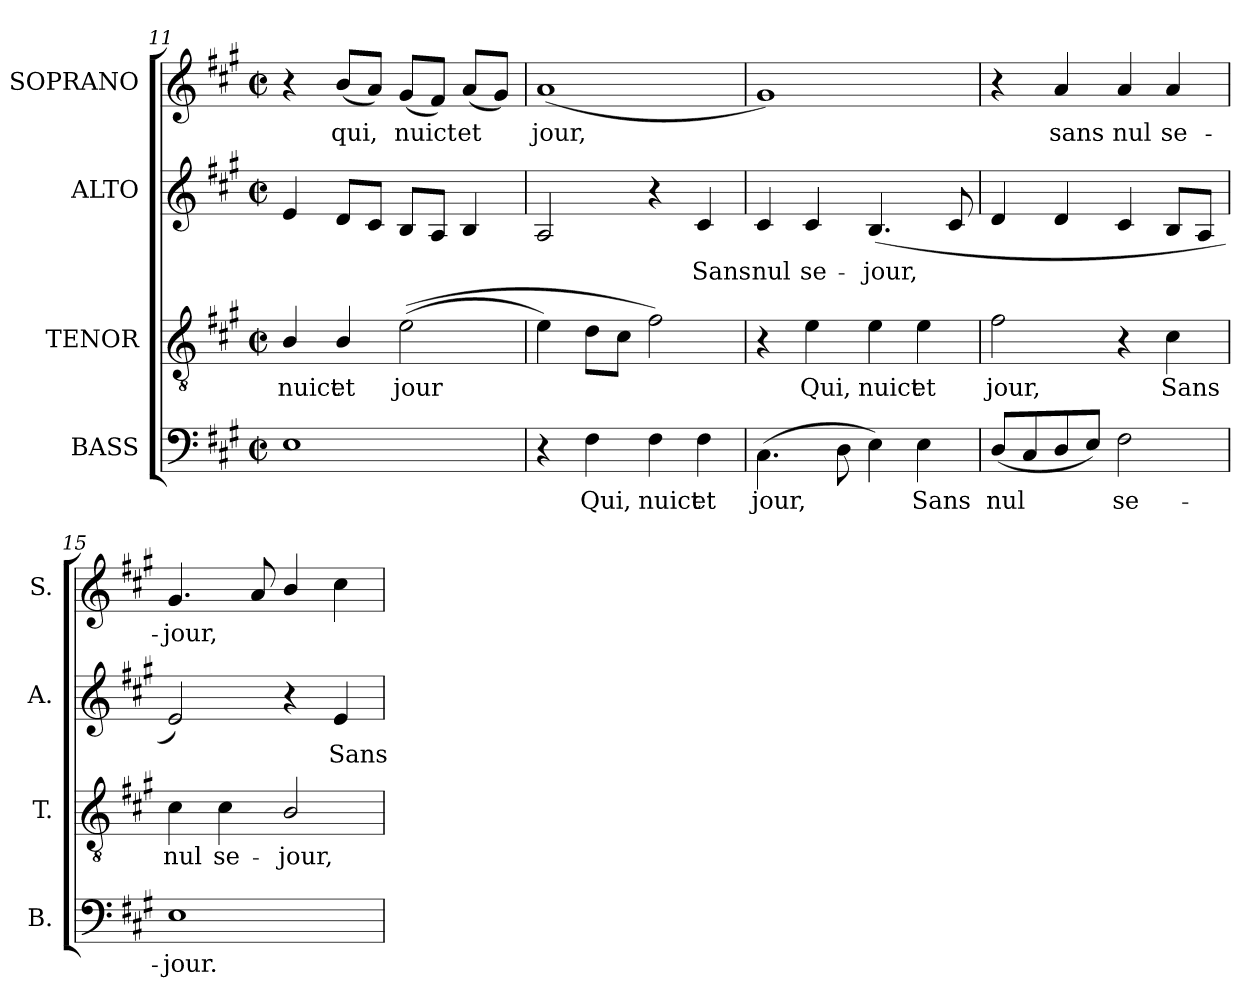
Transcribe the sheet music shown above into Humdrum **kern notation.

**kern	**text	**kern	**text	**kern	**text	**kern	**text
*part4	*part4	*part3	*part3	*part2	*part2	*part1	*part1
*staff4	*staff4	*staff3	*staff3	*staff2	*staff2	*staff1	*staff1
*I"BASS	*	*I"TENOR	*	*I"ALTO	*	*I"SOPRANO	*
*I'B.	*	*I'T.	*	*I'A.	*	*I'S.	*
*clefF4	*	*clefGv2	*	*clefG2	*	*clefG2	*
*	*	*ITrd7c12	*	*	*	*	*
*k[f#c#g#]	*	*k[f#c#g#]	*	*k[f#c#g#]	*	*k[f#c#g#]	*
*f#:	*	*f#:	*	*f#:	*	*f#:	*
*M2/2	*	*M2/2	*	*M2/2	*	*M2/2	*
*met(c|)	*	*met(c|)	*	*met(c|)	*	*met(c|)	*
=11	=11	=11	=11	=11	=11	=11	=11
!	!	!	!LO:LY:b:color=#000000	!	!	!	!
1Ei	.	4BBi/	nuict	4ei/	.	4r	.
!	!	!	!LO:LY:b:color=#000000	!	!	!	!
!	!	!	!	!	!	!	!LO:LY:b:color=#000000
.	.	4BBi/	et	8di/L	.	(8bi/L	qui,
.	.	.	.	8c#i/J	.	8ai/J)	.
!	!	!	!LO:LY:b:color=#000000	!	!	!	!
!	!	!	!	!	!	!	!LO:LY:b:color=#000000
.	.	((2Ei\	jour	8Bi/L	.	(8g#i/L	nuict
.	.	.	.	8Ai/J	.	8f#i/J)	.
!	!	!	!	!	!	!	!LO:LY:b:color=#000000
.	.	.	.	4Bi/	.	(8ai/L	et
.	.	.	.	.	.	8g#i/J)	.
=12	=12	=12	=12	=12	=12	=12	=12
!	!	!	!	!	!	!	!LO:LY:b:color=#000000
4r	.	4Ei\)	.	2Ai/	.	(1ai	jour,
!	!LO:LY:b:color=#000000	!	!	!	!	!	!
4F#i\	Qui,	8Di\L	.	.	.	.	.
.	.	8C#i\J	.	.	.	.	.
!	!LO:LY:b:color=#000000	!	!	!	!	!	!
4F#i\	nuict	2F#i\)	.	4r	.	.	.
!	!LO:LY:b:color=#000000	!	!	!	!	!	!
!	!	!	!	!	!LO:LY:b:color=#000000	!	!
4F#i\	et	.	.	4c#i/	Sans	.	.
!!LO:PB:g=z
=13	=13	=13	=13	=13	=13	=13	=13
!	!LO:LY:b:color=#000000	!	!	!	!	!	!
!	!	!	!	!	!LO:LY:b:color=#000000	!	!
(4.C#i\	jour,	4r	.	4c#i/	nul	1g#i)	.
!	!	!	!LO:LY:b:color=#000000	!	!	!	!
!	!	!	!	!	!LO:LY:b:color=#000000	!	!
.	.	4Ei\	Qui,	4c#i/	se-	.	.
8Di\	.	.	.	.	.	.	.
!	!	!	!LO:LY:b:color=#000000	!	!	!	!
!	!	!	!	!	!LO:LY:b:color=#000000	!	!
4Ei\)	.	4Ei\	nuict	(4.Bi/	-jour,	.	.
!	!LO:LY:b:color=#000000	!	!	!	!	!	!
!	!	!	!LO:LY:b:color=#000000	!	!	!	!
4Ei\	Sans	4Ei\	et	.	.	.	.
.	.	.	.	8c#i/	.	.	.
=14	=14	=14	=14	=14	=14	=14	=14
!	!LO:LY:b:color=#000000	!	!	!	!	!	!
!	!	!	!LO:LY:b:color=#000000	!	!	!	!
(8Di/L	nul	2F#i\	jour,	4di/	.	4r	.
8C#i/	.	.	.	.	.	.	.
!	!	!	!	!	!	!	!LO:LY:b:color=#000000
8Di/	.	.	.	4di/	.	4ai/	sans
8Ei/J)	.	.	.	.	.	.	.
!	!LO:LY:b:color=#000000	!	!	!	!	!	!
!	!	!	!	!	!	!	!LO:LY:b:color=#000000
2F#i\	se-	4r	.	4c#i/	.	4ai/	nul
!	!	!	!LO:LY:b:color=#000000	!	!	!	!
!	!	!	!	!	!	!	!LO:LY:b:color=#000000
.	.	4C#i\	Sans	8Bi/L	.	4ai/	se-
.	.	.	.	8Ai/J	.	.	.
=15	=15	=15	=15	=15	=15	=15	=15
!	!LO:LY:b:color=#000000	!	!	!	!	!	!
!	!	!	!LO:LY:b:color=#000000	!	!	!	!
!	!	!	!	!	!	!	!LO:LY:b:color=#000000
1Ei	-jour.	4C#i\	nul	2ei/)	.	4.g#i/	-jour,
!	!	!	!LO:LY:b:color=#000000	!	!	!	!
.	.	4C#i\	se-	.	.	.	.
.	.	.	.	.	.	8ai/	.
!	!	!	!LO:LY:b:color=#000000	!	!	!	!
.	.	2BBi/	-jour,	4r	.	4bi/	.
!	!	!	!	!	!LO:LY:b:color=#000000	!	!
.	.	.	.	4ei/	Sans	4cc#i\	.
=	=	=	=	=	=	=	=
*-	*-	*-	*-	*-	*-	*-	*-
